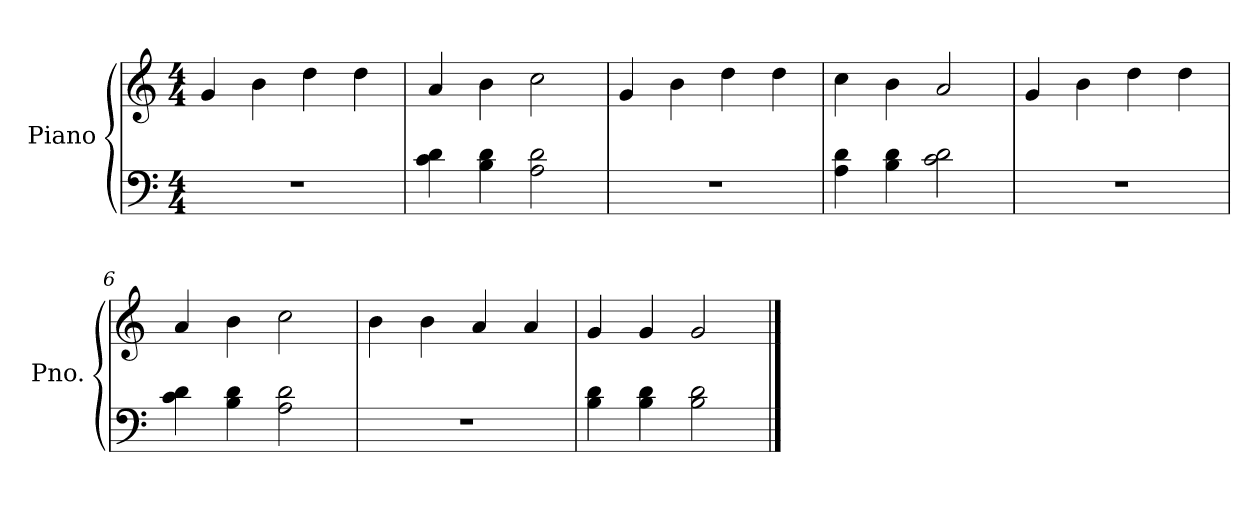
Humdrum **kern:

**kern	**kern
*part1	*part1
*staff2	*staff1
*I"Piano	*
*I'Pno.	*
*clefF4	*clefG2
*k[]	*k[]
*C:	*C:
*M4/4	*M4/4
=1	=1
1r	4g/
.	4b\
.	4dd\
.	4dd\
=2	=2
4c\ 4d\	4a/
4B\ 4d\	4b\
2A\ 2d\	2cc\
=3	=3
1r	4g/
.	4b\
.	4dd\
.	4dd\
=4	=4
4A\ 4d\	4cc\
4B\ 4d\	4b\
2c\ 2d\	2a/
=5	=5
1r	4g/
.	4b\
.	4dd\
.	4dd\
=6	=6
4c\ 4d\	4a/
4B\ 4d\	4b\
2A\ 2d\	2cc\
=7	=7
1r	4b\
.	4b\
.	4a/
.	4a/
=8	=8
4B\ 4d\	4g/
4B\ 4d\	4g/
2B\ 2d\	2g/
==	==
*-	*-
